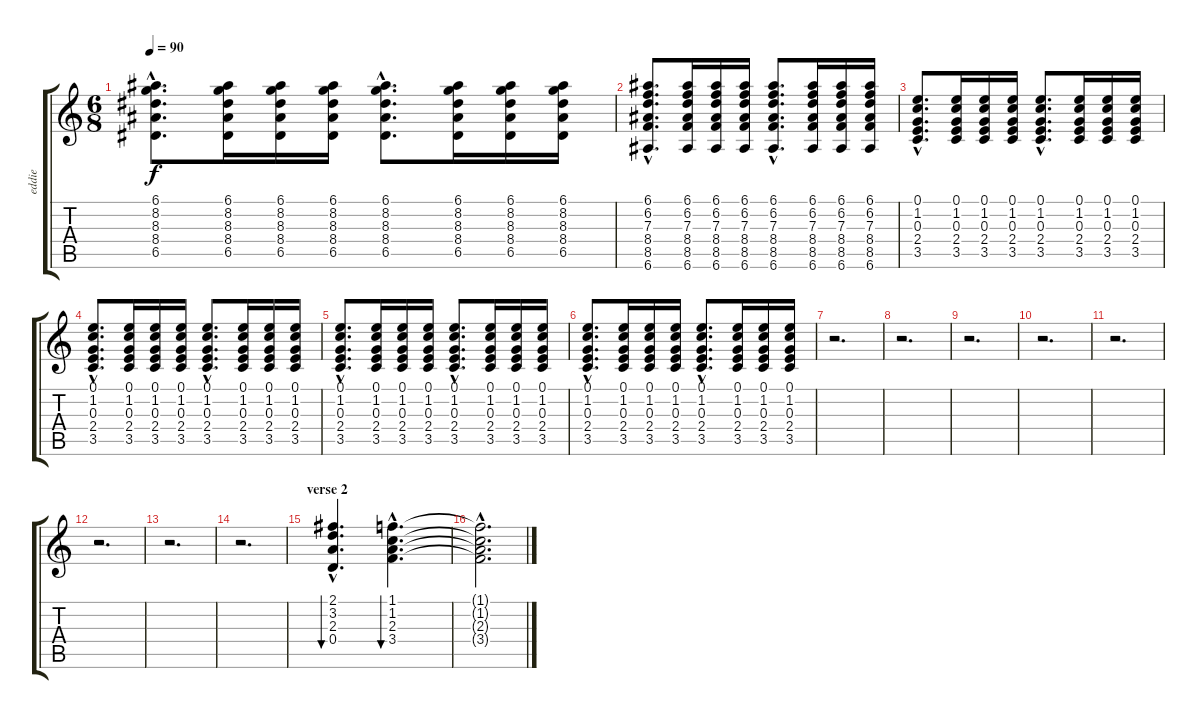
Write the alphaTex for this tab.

\track ("eddie" "eddie") {instrument acousticguitarsteel}
\staff {score tabs}
\tuning (E4 B3 G3 D3 A2 E2) {hide}
\ts (6 8)
\tempo 90
\clef g2
\ks c
(6.1{hac} 8.2{hac} 8.3{hac} 8.4{hac} 6.5{hac}).8{d dy f} (6.1 8.2 8.3 8.4 6.5).16 (6.1 8.2 8.3 8.4 6.5).16 (6.1 8.2 8.3 8.4 6.5).16 (6.1{hac} 8.2{hac} 8.3{hac} 8.4{hac} 6.5{hac}).8{d} (6.1 8.2 8.3 8.4 6.5).16 (6.1 8.2 8.3 8.4 6.5).16 (6.1 8.2 8.3 8.4 6.5).16 |
(6.1{hac} 6.2{hac} 7.3{hac} 8.4{hac} 8.5{hac} 6.6{hac}).8{d} (6.1 6.2 7.3 8.4 8.5 6.6).16 (6.1 6.2 7.3 8.4 8.5 6.6).16 (6.1 6.2 7.3 8.4 8.5 6.6).16 (6.1{hac} 6.2{hac} 7.3{hac} 8.4{hac} 8.5{hac} 6.6{hac}).8{d} (6.1 6.2 7.3 8.4 8.5 6.6).16 (6.1 6.2 7.3 8.4 8.5 6.6).16 (6.1 6.2 7.3 8.4 8.5 6.6).16 |
(0.1{hac} 1.2{hac} 0.3{hac} 2.4{hac} 3.5{hac}).8{d} (0.1 1.2 0.3 2.4 3.5).16 (0.1 1.2 0.3 2.4 3.5).16 (0.1 1.2 0.3 2.4 3.5).16 (0.1{hac} 1.2{hac} 0.3{hac} 2.4{hac} 3.5{hac}).8{d} (0.1 1.2 0.3 2.4 3.5).16 (0.1 1.2 0.3 2.4 3.5).16 (0.1 1.2 0.3 2.4 3.5).16 |
(0.1{hac} 1.2{hac} 0.3{hac} 2.4{hac} 3.5{hac}).8{d} (0.1 1.2 0.3 2.4 3.5).16 (0.1 1.2 0.3 2.4 3.5).16 (0.1 1.2 0.3 2.4 3.5).16 (0.1{hac} 1.2{hac} 0.3{hac} 2.4{hac} 3.5{hac}).8{d} (0.1 1.2 0.3 2.4 3.5).16 (0.1 1.2 0.3 2.4 3.5).16 (0.1 1.2 0.3 2.4 3.5).16 |
(0.1{hac} 1.2{hac} 0.3{hac} 2.4{hac} 3.5{hac}).8{d} (0.1 1.2 0.3 2.4 3.5).16 (0.1 1.2 0.3 2.4 3.5).16 (0.1 1.2 0.3 2.4 3.5).16 (0.1{hac} 1.2{hac} 0.3{hac} 2.4{hac} 3.5{hac}).8{d} (0.1 1.2 0.3 2.4 3.5).16 (0.1 1.2 0.3 2.4 3.5).16 (0.1 1.2 0.3 2.4 3.5).16 |
(0.1{hac} 1.2{hac} 0.3{hac} 2.4{hac} 3.5{hac}).8{d} (0.1 1.2 0.3 2.4 3.5).16 (0.1 1.2 0.3 2.4 3.5).16 (0.1 1.2 0.3 2.4 3.5).16 (0.1{hac} 1.2{hac} 0.3{hac} 2.4{hac} 3.5{hac}).8{d} (0.1 1.2 0.3 2.4 3.5).16 (0.1 1.2 0.3 2.4 3.5).16 (0.1 1.2 0.3 2.4 3.5).16 |
r.2{d} |
r.2{d} |
r.2{d} |
r.2{d} |
r.2{d} |
r.2{d} |
r.2{d} |
r.2{d} |
\section ("" "verse 2")
(2.1{hac} 3.2{hac} 2.3{hac} 0.4{hac}).4{d bu 120} (1.1{hac} 1.2{hac} 2.3{hac} 3.4{hac}).4{d bu 120} |
(1.1{hac t} 1.2{hac t} 2.3{hac t} 3.4{hac t}).2{d}
